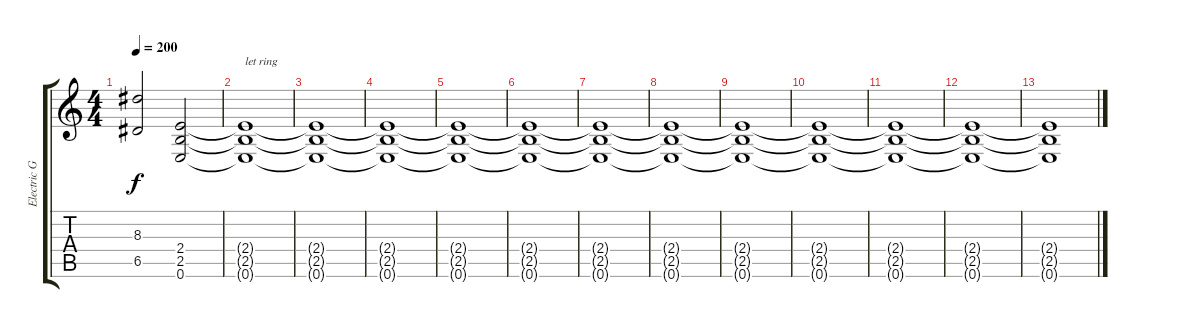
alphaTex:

\track ("Electric Guitar 2 " "Electric G") {instrument distortionguitar}
\staff {score tabs}
\tuning (E4 B3 G3 D3 A2 E2) {hide}
\ts (4 4)
\tempo 200
\clef g2
\ks c
(8.3{t} 6.5{t}).2{dy f} (2.4 2.5 0.6).2 |
(2.4{t} 2.5{t} 0.6{t}).1{txt "let ring"} |
(2.4{t} 2.5{t} 0.6{t}).1 |
(2.4{t} 2.5{t} 0.6{t}).1{volume 12} |
(2.4{t} 2.5{t} 0.6{t}).1{volume 11} |
(2.4{t} 2.5{t} 0.6{t}).1{volume 10} |
(2.4{t} 2.5{t} 0.6{t}).1{volume 9} |
(2.4{t} 2.5{t} 0.6{t}).1{volume 8} |
(2.4{t} 2.5{t} 0.6{t}).1{volume 7} |
(2.4{t} 2.5{t} 0.6{t}).1{volume 6} |
(2.4{t} 2.5{t} 0.6{t}).1{volume 5} |
(2.4{t} 2.5{t} 0.6{t}).1 |
(2.4{t} 2.5{t} 0.6{t}).1
